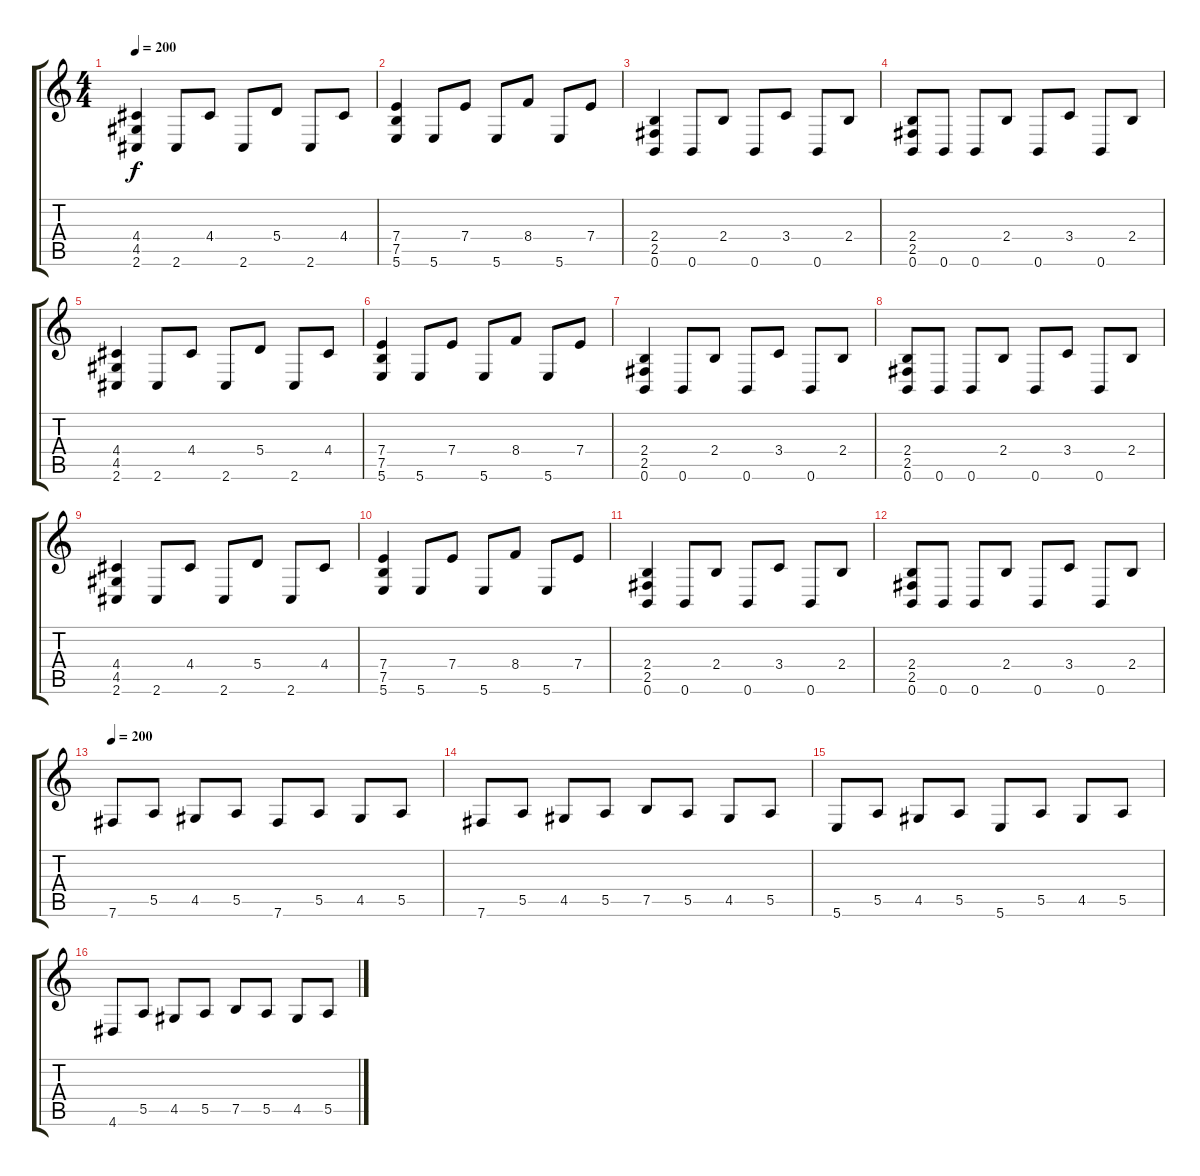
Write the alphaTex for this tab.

\track "" {instrument overdrivenguitar}
\staff {score tabs}
\tuning (B3 Gb3 D3 A2 E2 B1) {hide}
\ts (4 4)
\tempo 200
\clef g2
\ks c
(4.4 4.5 2.6).4{dy f} 2.6.8 4.4.8 2.6.8 5.4.8 2.6.8 4.4.8 |
(7.4 7.5 5.6).4 5.6.8 7.4.8 5.6.8 8.4.8 5.6.8 7.4.8 |
(2.4 2.5 0.6).4 0.6.8 2.4.8 0.6.8 3.4.8 0.6.8 2.4.8 |
(2.4 2.5 0.6).8 0.6.8 0.6.8 2.4.8 0.6.8 3.4.8 0.6.8 2.4.8 |
(4.4 4.5 2.6).4 2.6.8 4.4.8 2.6.8 5.4.8 2.6.8 4.4.8 |
(7.4 7.5 5.6).4 5.6.8 7.4.8 5.6.8 8.4.8 5.6.8 7.4.8 |
(2.4 2.5 0.6).4 0.6.8 2.4.8 0.6.8 3.4.8 0.6.8 2.4.8 |
(2.4 2.5 0.6).8 0.6.8 0.6.8 2.4.8 0.6.8 3.4.8 0.6.8 2.4.8 |
(4.4 4.5 2.6).4 2.6.8 4.4.8 2.6.8 5.4.8 2.6.8 4.4.8 |
(7.4 7.5 5.6).4 5.6.8 7.4.8 5.6.8 8.4.8 5.6.8 7.4.8 |
(2.4 2.5 0.6).4 0.6.8 2.4.8 0.6.8 3.4.8 0.6.8 2.4.8 |
(2.4 2.5 0.6).8 0.6.8 0.6.8 2.4.8 0.6.8 3.4.8 0.6.8 2.4.8 |
\tempo 200
7.6.8 5.5.8 4.5.8 5.5.8 7.6.8 5.5.8 4.5.8 5.5.8 |
7.6.8 5.5.8 4.5.8 5.5.8 7.5.8 5.5.8 4.5.8 5.5.8 |
5.6.8 5.5.8 4.5.8 5.5.8 5.6.8 5.5.8 4.5.8 5.5.8 |
4.6.8 5.5.8 4.5.8 5.5.8 7.5.8 5.5.8 4.5.8 5.5.8
